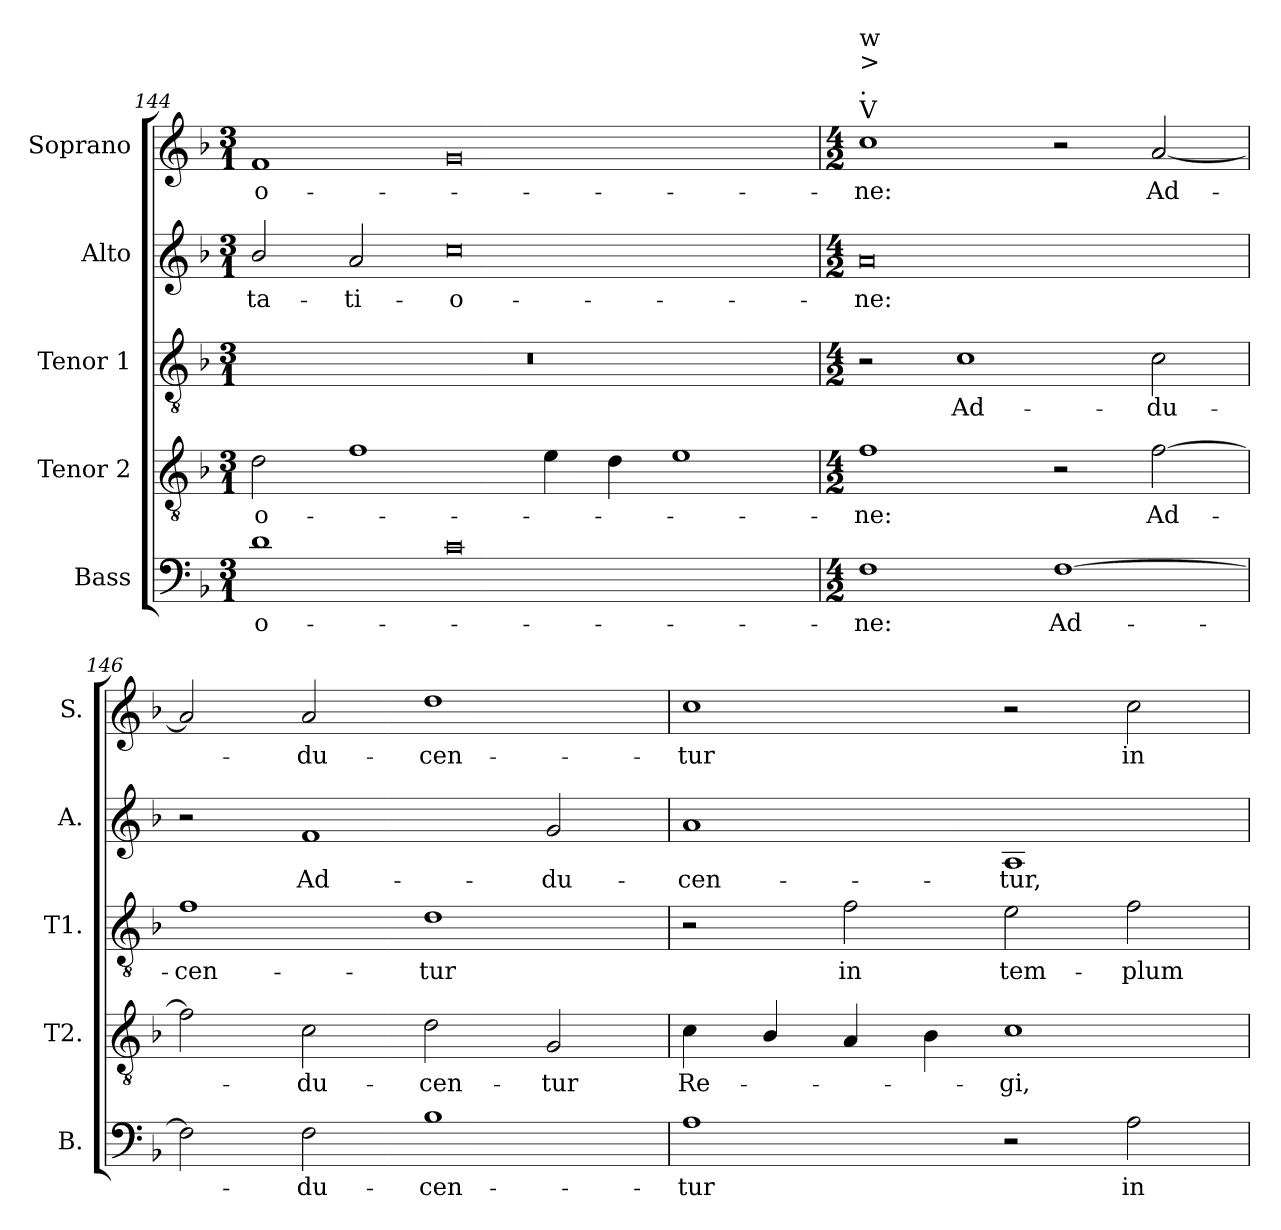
**kern	**text	**kern	**text	**kern	**text	**kern	**text	**kern	**text
*part5	*part5	*part4	*part4	*part3	*part3	*part2	*part2	*part1	*part1
*staff5	*staff5	*staff4	*staff4	*staff3	*staff3	*staff2	*staff2	*staff1	*staff1
*I"Bass	*	*I"Tenor 2	*	*I"Tenor 1	*	*I"Alto	*	*I"Soprano	*
*I'B.	*	*I'T2.	*	*I'T1.	*	*I'A.	*	*I'S.	*
*clefF4	*	*clefGv2	*	*clefGv2	*	*clefG2	*	*clefG2	*
*	*	*ITrd7c12	*	*ITrd7c12	*	*	*	*	*
*k[b-]	*	*k[b-]	*	*k[b-]	*	*k[b-]	*	*k[b-]	*
*F:	*	*F:	*	*F:	*	*F:	*	*F:	*
*M3/1	*	*M3/1	*	*M3/1	*	*M3/1	*	*M3/1	*
=144	=144	=144	=144	=144	=144	=144	=144	=144	=144
!	!LO:LY:b:color=#000000	!	!	!	!	!	!	!	!
!	!	!	!LO:LY:b:color=#000000	!LO:N:vis=1	!	!	!	!	!
!	!	!	!	!	!	!	!LO:LY:b:color=#000000	!	!
!	!	!	!	!	!	!	!	!	!LO:LY:b:color=#000000
1di	-o-	2Di\	-o-	0.r	.	2b-i/	-ta-	1fi	-o-
!	!	!	!	!	!	!	!LO:LY:b:color=#000000	!	!
.	.	1Fi	.	.	.	2ai/	-ti-	.	.
!	!	!	!	!	!	!	!LO:LY:b:color=#000000	!	!
0ci	.	.	.	.	.	0cci	-o-	0gi	.
.	.	4Ei\	.	.	.	.	.	.	.
.	.	4Di\	.	.	.	.	.	.	.
.	.	1Ei	.	.	.	.	.	.	.
!!LO:PB:g=z
=145	=145	=145	=145	=145	=145	=145	=145	=145	=145
*M4/2	*	*M4/2	*	*M4/2	*	*M4/2	*	*M4/2	*
!	!LO:LY:b:color=#000000	!	!	!	!	!	!	!	!
!	!	!	!LO:LY:b:color=#000000	!	!	!	!	!	!
!	!	!	!	!	!	!	!LO:LY:b:color=#000000	!	!
!	!	!	!	!	!	!	!	!LO:TX:a:t=V	!
!	!	!	!	!	!	!	!	!LO:TX:t=.	!
!	!	!	!	!	!	!	!	!LO:TX:t=>	!
!	!	!	!	!	!	!	!	!LO:TX:t=w	!
!	!	!	!	!	!	!	!	!	!LO:LY:b:color=#000000
1Fi	-ne:	1Fi	-ne:	2r	.	0ai	-ne:	1cci	-ne:
!	!	!	!	!	!LO:LY:b:color=#000000	!	!	!	!
.	.	.	.	1Ci	Ad-	.	.	.	.
!	!LO:LY:b:color=#000000	!	!	!	!	!	!	!	!
[1Fi	Ad-	2r	.	.	.	.	.	2r	.
!	!	!	!LO:LY:b:color=#000000	!	!	!	!	!	!
!	!	!	!	!	!LO:LY:b:color=#000000	!	!	!	!
!	!	!	!	!	!	!	!	!	!LO:LY:b:color=#000000
.	.	[2Fi\	Ad-	2Ci\	-du-	.	.	[2ai/	Ad-
=146	=146	=146	=146	=146	=146	=146	=146	=146	=146
!	!	!	!	!	!LO:LY:b:color=#000000	!	!	!	!
2Fi\]	.	2Fi\]	.	1Fi	-cen-	2r	.	2ai/]	.
!	!LO:LY:b:color=#000000	!	!	!	!	!	!	!	!
!	!	!	!LO:LY:b:color=#000000	!	!	!	!	!	!
!	!	!	!	!	!	!	!LO:LY:b:color=#000000	!	!
!	!	!	!	!	!	!	!	!	!LO:LY:b:color=#000000
2Fi\	-du-	2Ci\	-du-	.	.	1fi	Ad-	2ai/	-du-
!	!LO:LY:b:color=#000000	!	!	!	!	!	!	!	!
!	!	!	!LO:LY:b:color=#000000	!	!	!	!	!	!
!	!	!	!	!	!LO:LY:b:color=#000000	!	!	!	!
!	!	!	!	!	!	!	!	!	!LO:LY:b:color=#000000
1B-i	-cen-	2Di\	-cen-	1Di	-tur	.	.	1ddi	-cen-
!	!	!	!LO:LY:b:color=#000000	!	!	!	!	!	!
!	!	!	!	!	!	!	!LO:LY:b:color=#000000	!	!
.	.	2GGi/	-tur	.	.	2gi/	-du-	.	.
=147	=147	=147	=147	=147	=147	=147	=147	=147	=147
!	!LO:LY:b:color=#000000	!	!	!	!	!	!	!	!
!	!	!	!LO:LY:b:color=#000000	!	!	!	!	!	!
!	!	!	!	!	!	!	!LO:LY:b:color=#000000	!	!
!	!	!	!	!	!	!	!	!	!LO:LY:b:color=#000000
1Ai	-tur	4Ci\	Re-	2r	.	1ai	-cen-	1cci	-tur
.	.	4BB-i/	.	.	.	.	.	.	.
!	!	!	!	!	!LO:LY:b:color=#000000	!	!	!	!
.	.	4AAi/	.	2Fi\	in	.	.	.	.
.	.	4BB-i\	.	.	.	.	.	.	.
!	!	!	!LO:LY:b:color=#000000	!	!	!	!	!	!
!	!	!	!	!	!LO:LY:b:color=#000000	!	!	!	!
!	!	!	!	!	!	!	!LO:LY:b:color=#000000	!	!
2r	.	1Ci	-gi,	2Ei\	tem-	1Ai	-tur,	2r	.
!	!LO:LY:b:color=#000000	!	!	!	!	!	!	!	!
!	!	!	!	!	!LO:LY:b:color=#000000	!	!	!	!
!	!	!	!	!	!	!	!	!	!LO:LY:b:color=#000000
2Ai\	in	.	.	2Fi\	-plum	.	.	2cci\	in
=	=	=	=	=	=	=	=	=	=
*-	*-	*-	*-	*-	*-	*-	*-	*-	*-
